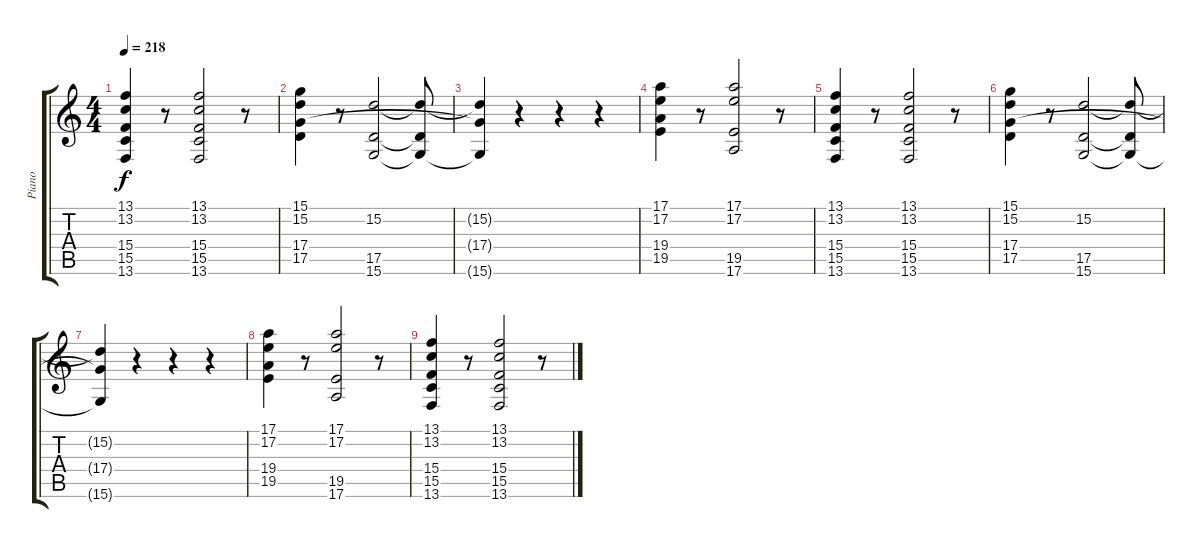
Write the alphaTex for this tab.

\track ("Piano" "Piano") {instrument brightacousticpiano}
\staff {score tabs}
\tuning (E4 B3 G3 D3 A2 E2) {hide}
\ts (4 4)
\tempo 218
\clef g2
\ks c
(13.1 13.2 15.4 15.5 13.6).4{dy f} r.8 (13.1 13.2 15.4 15.5 13.6).2 r.8 |
(15.1 15.2 17.4 17.5).4 r.8 (15.2 17.5 15.6).2 (15.2{t} 17.5{t} 15.6{t}).8 |
(15.2{t} 17.4{t} 15.6{t}).4 r.4 r.4 r.4 |
(17.1 17.2 19.4 19.5).4 r.8 (17.1 17.2 19.5 17.6).2 r.8 |
(13.1 13.2 15.4 15.5 13.6).4 r.8 (13.1 13.2 15.4 15.5 13.6).2 r.8 |
(15.1 15.2 17.4 17.5).4 r.8 (15.2 17.5 15.6).2 (15.2{t} 17.5{t} 15.6{t}).8 |
(15.2{t} 17.4{t} 15.6{t}).4 r.4 r.4 r.4 |
(17.1 17.2 19.4 19.5).4 r.8 (17.1 17.2 19.5 17.6).2 r.8 |
(13.1 13.2 15.4 15.5 13.6).4 r.8 (13.1 13.2 15.4 15.5 13.6).2 r.8
